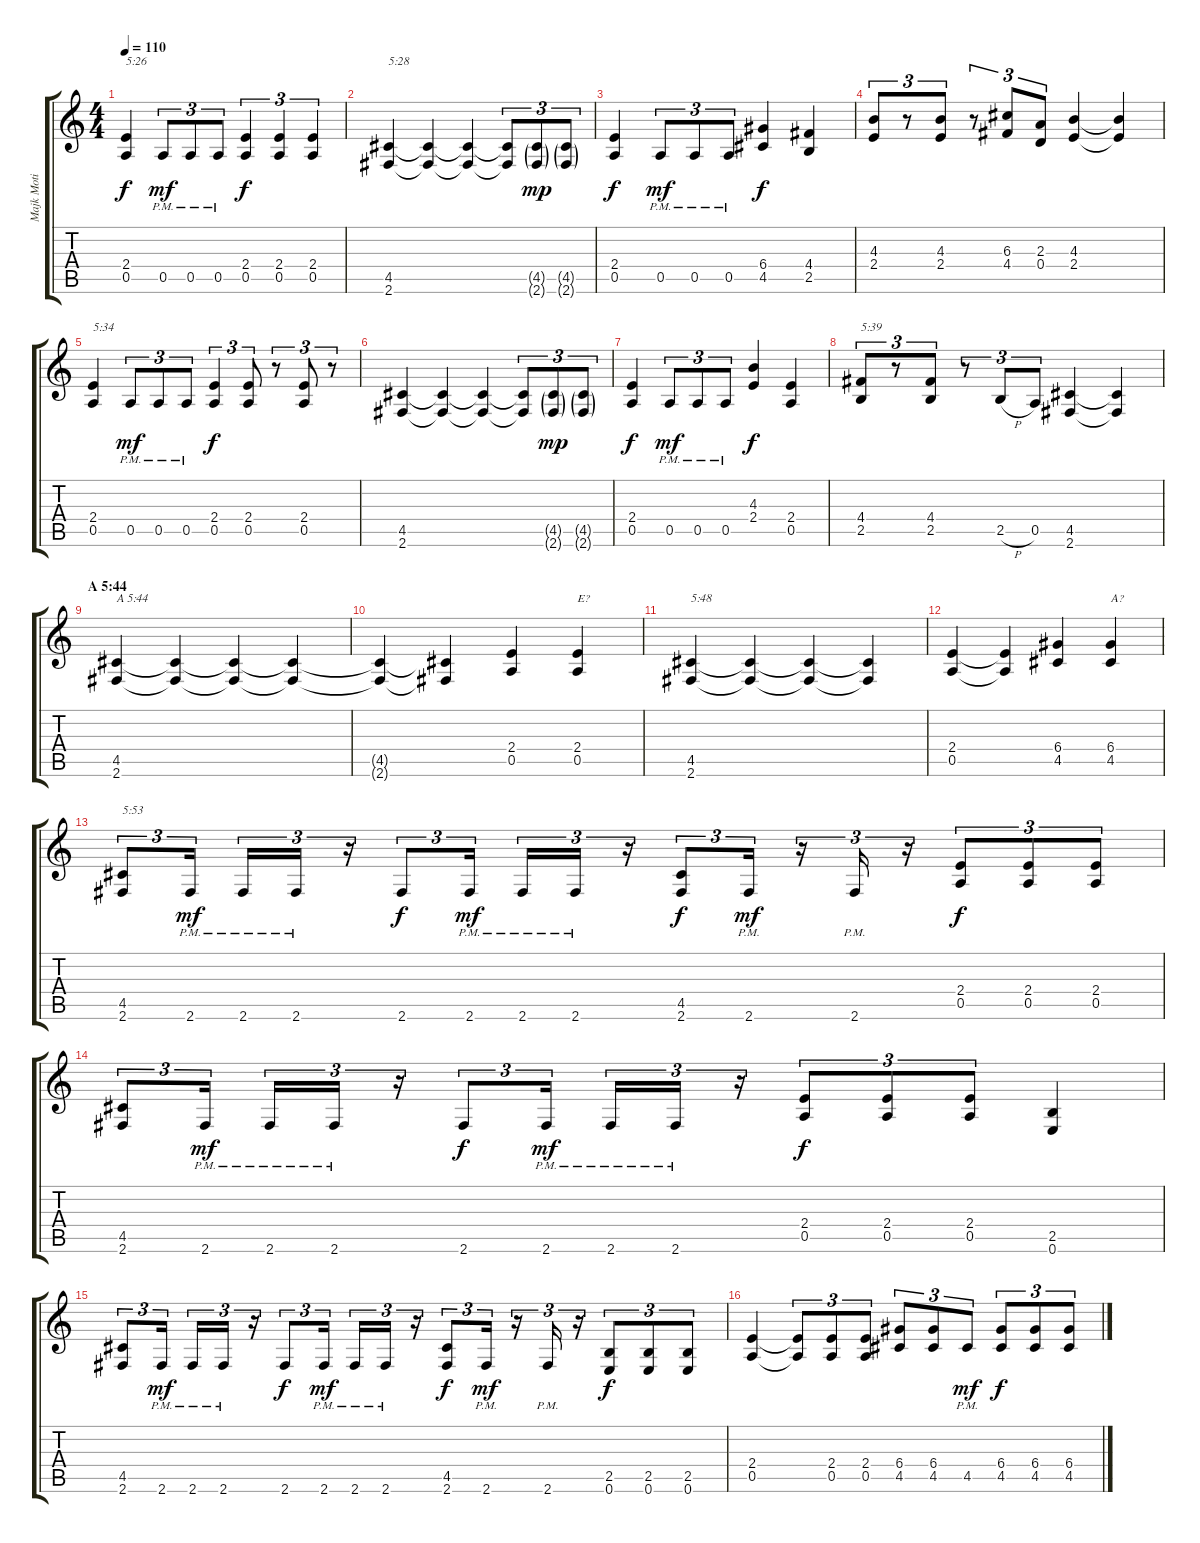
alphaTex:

\track ("Majk Moti (right)" "Majk Moti ") {instrument overdrivenguitar}
\staff {score tabs}
\tuning (E4 B3 G3 D3 A2 E2) {hide}
\ts (4 4)
\tempo 110
\clef g2
\ks c
(2.4 0.5).4{txt "5:26" dy f} 0.5{pm}.8{tu (3 2) dy mf} 0.5{pm}.8{tu (3 2)} 0.5{pm}.8{tu (3 2)} (2.4 0.5).4{tu (3 2) dy f} (2.4 0.5).4{tu (3 2)} (2.4 0.5).4{tu (3 2)} |
(4.5 2.6).4{txt "5:28"} (4.5{t} 2.6{t}).4 (4.5{t} 2.6{t}).4 (4.5{t} 2.6{t}).8{tu (3 2)} (4.5{g} 2.6{g}).8{tu (3 2) dy mp} (4.5{g} 2.6{g}).8{tu (3 2)} |
(2.4 0.5).4{dy f} 0.5{pm}.8{tu (3 2) dy mf} 0.5{pm}.8{tu (3 2)} 0.5{pm}.8{tu (3 2)} (6.4 4.5).4{dy f} (4.4 2.5).4 |
(4.3 2.4).8{tu (3 2)} r.8{tu (3 2)} (4.3 2.4).8{tu (3 2)} r.8{tu (3 2)} (6.3 4.4).8{tu (3 2)} (2.3 0.4).8{tu (3 2)} (4.3 2.4).4 (4.3{t} 2.4{t}).4 |
(2.4 0.5).4{txt "5:34"} 0.5{pm}.8{tu (3 2) dy mf} 0.5{pm}.8{tu (3 2)} 0.5{pm}.8{tu (3 2)} (2.4 0.5).4{tu (3 2) dy f} (2.4 0.5).8{tu (3 2)} r.8{tu (3 2)} (2.4 0.5).8{tu (3 2)} r.8{tu (3 2)} |
(4.5 2.6).4 (4.5{t} 2.6{t}).4 (4.5{t} 2.6{t}).4 (4.5{t} 2.6{t}).8{tu (3 2)} (4.5{g} 2.6{g}).8{tu (3 2) dy mp} (4.5{g} 2.6{g}).8{tu (3 2)} |
(2.4 0.5).4{dy f} 0.5{pm}.8{tu (3 2) dy mf} 0.5{pm}.8{tu (3 2)} 0.5{pm}.8{tu (3 2)} (4.3 2.4).4{dy f} (2.4 0.5).4 |
(4.4 2.5).8{tu (3 2) txt "5:39"} r.8{tu (3 2)} (4.4 2.5).8{tu (3 2)} r.8{tu (3 2)} 2.5{h}.8{tu (3 2)} 0.5.8{tu (3 2)} (4.5 2.6).4 (4.5{t} 2.6{t}).4 |
\section ("" "A 5:44")
(4.5 2.6).4{txt "A 5:44"} (4.5{t} 2.6{t}).4 (4.5{t} 2.6{t}).4 (4.5{t} 2.6{t}).4 |
(4.5{t} 2.6{t}).4 (4.5{t} 2.6{t}).4 (2.4 0.5).4 (2.4 0.5).4{txt "E?"} |
(4.5 2.6).4{txt "5:48"} (4.5{t} 2.6{t}).4 (4.5{t} 2.6{t}).4 (4.5{t} 2.6{t}).4 |
(2.4 0.5).4 (2.4{t} 0.5{t}).4 (6.4 4.5).4 (6.4 4.5).4{txt "A?"} |
(4.5 2.6).8{tu (3 2) txt "5:53"} 2.6{pm}.16{tu (3 2) dy mf} 2.6{pm}.16{tu (3 2)} 2.6{pm}.16{tu (3 2)} r.16{tu (3 2)} 2.6.8{tu (3 2) dy f} 2.6{pm}.16{tu (3 2) dy mf} 2.6{pm}.16{tu (3 2)} 2.6{pm}.16{tu (3 2)} r.16{tu (3 2)} (4.5 2.6).8{tu (3 2) dy f} 2.6{pm}.16{tu (3 2) dy mf} r.16{tu (3 2)} 2.6{pm}.16{tu (3 2)} r.16{tu (3 2)} (2.4 0.5).8{tu (3 2) dy f} (2.4 0.5).8{tu (3 2)} (2.4 0.5).8{tu (3 2)} |
(4.5 2.6).8{tu (3 2)} 2.6{pm}.16{tu (3 2) dy mf} 2.6{pm}.16{tu (3 2)} 2.6{pm}.16{tu (3 2)} r.16{tu (3 2)} 2.6.8{tu (3 2) dy f} 2.6{pm}.16{tu (3 2) dy mf} 2.6{pm}.16{tu (3 2)} 2.6{pm}.16{tu (3 2)} r.16{tu (3 2)} (2.4 0.5).8{tu (3 2) dy f} (2.4 0.5).8{tu (3 2)} (2.4 0.5).8{tu (3 2)} (2.5 0.6).4 |
(4.5 2.6).8{tu (3 2)} 2.6{pm}.16{tu (3 2) dy mf} 2.6{pm}.16{tu (3 2)} 2.6{pm}.16{tu (3 2)} r.16{tu (3 2)} 2.6.8{tu (3 2) dy f} 2.6{pm}.16{tu (3 2) dy mf} 2.6{pm}.16{tu (3 2)} 2.6{pm}.16{tu (3 2)} r.16{tu (3 2)} (4.5 2.6).8{tu (3 2) dy f} 2.6{pm}.16{tu (3 2) dy mf} r.16{tu (3 2)} 2.6{pm}.16{tu (3 2)} r.16{tu (3 2)} (2.5 0.6).8{tu (3 2) dy f} (2.5 0.6).8{tu (3 2)} (2.5 0.6).8{tu (3 2)} |
(2.4 0.5).4 (2.4{t} 0.5{t}).8{tu (3 2)} (2.4 0.5).8{tu (3 2)} (2.4 0.5).8{tu (3 2)} (6.4 4.5).8{tu (3 2)} (6.4 4.5).8{tu (3 2)} 4.5{pm}.8{tu (3 2) dy mf} (6.4 4.5).8{tu (3 2) dy f} (6.4 4.5).8{tu (3 2)} (6.4 4.5).8{tu (3 2)}
